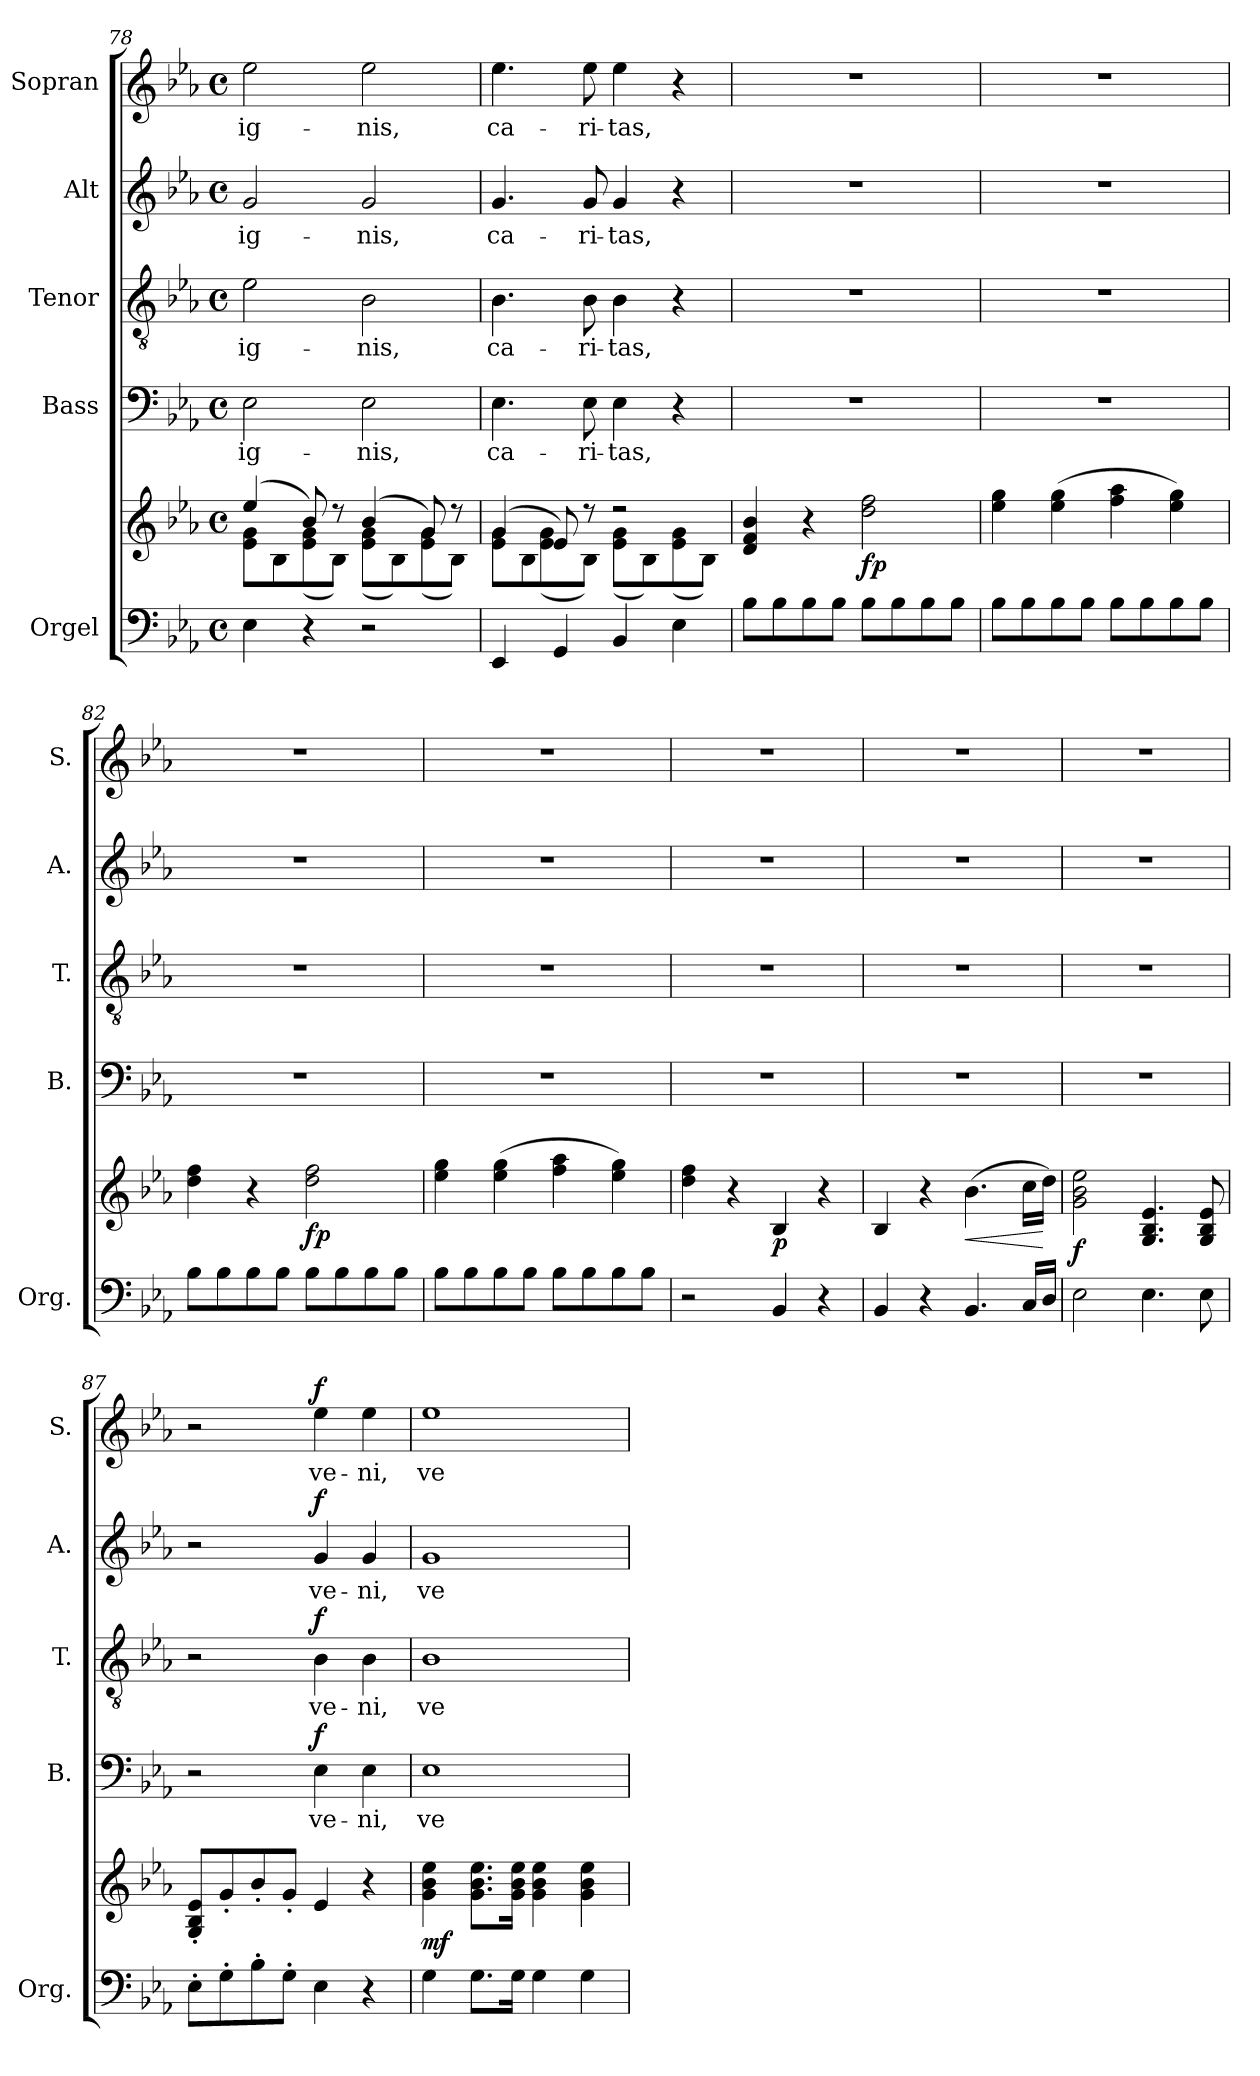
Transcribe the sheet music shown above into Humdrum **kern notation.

**kern	**kern	**dynam	**kern	**text	**dynam	**kern	**text	**dynam	**kern	**text	**dynam	**kern	**text	**dynam
*part5	*part5	*part5	*part4	*part4	*part4	*part3	*part3	*part3	*part2	*part2	*part2	*part1	*part1	*part1
*staff6	*staff5	*staff5/6	*staff4	*staff4	*staff4	*staff3	*staff3	*staff3	*staff2	*staff2	*staff2	*staff1	*staff1	*staff1
*I"Orgel	*	*	*I"Bass	*	*	*I"Tenor	*	*	*I"Alt	*	*	*I"Sopran	*	*
*I'Org.	*	*	*I'B.	*	*	*I'T.	*	*	*I'A.	*	*	*I'S.	*	*
*clefF4	*clefG2	*	*clefF4	*	*	*clefGv2	*	*	*clefG2	*	*	*clefG2	*	*
*k[b-e-a-]	*k[b-e-a-]	*	*k[b-e-a-]	*	*	*k[b-e-a-]	*	*	*k[b-e-a-]	*	*	*k[b-e-a-]	*	*
*E-:	*E-:	*	*E-:	*	*	*E-:	*	*	*E-:	*	*	*E-:	*	*
*M4/4	*M4/4	*	*M4/4	*	*	*M4/4	*	*	*M4/4	*	*	*M4/4	*	*
*met(c)	*met(c)	*	*met(c)	*	*	*met(c)	*	*	*met(c)	*	*	*met(c)	*	*
=78	=78	=78	=78	=78	=78	=78	=78	=78	=78	=78	=78	=78	=78	=78
*	*^	*	*	*	*	*	*	*	*	*	*	*	*	*
!	!	!	!	!	!LO:LY:b	!	!	!LO:LY:b	!	!	!LO:LY:b	!	!	!LO:LY:b	!
4E-\	(4ee-/	8e-\ 8g\L	.	2E-\	ig-	.	2e-\	ig-	.	2g/	ig-	.	2ee-\	ig-	.
.	.	8B-\	.	.	.	.	.	.	.	.	.	.	.	.	.
4r	8b-/)	(<8e-\ 8g\	.	.	.	.	.	.	.	.	.	.	.	.	.
.	8r	8B-\J)	.	.	.	.	.	.	.	.	.	.	.	.	.
!	!	!	!	!	!LO:LY:b	!	!	!LO:LY:b	!	!	!LO:LY:b	!	!	!LO:LY:b	!
2r	(4b-/	(<8e-\ 8g\L	.	2E-\	-nis,	.	2B-\	-nis,	.	2g/	-nis,	.	2ee-\	-nis,	.
.	.	8B-\)	.	.	.	.	.	.	.	.	.	.	.	.	.
.	8g/)	(<8e-\ 8g\	.	.	.	.	.	.	.	.	.	.	.	.	.
.	8r	8B-\J)	.	.	.	.	.	.	.	.	.	.	.	.	.
=79	=79	=79	=79	=79	=79	=79	=79	=79	=79	=79	=79	=79	=79	=79	=79
!	!	!	!	!	!LO:LY:b	!	!	!LO:LY:b	!	!	!LO:LY:b	!	!	!LO:LY:b	!
4EE-/	(4g/	8e-\ 8g\L	.	4.E-\	ca-	.	4.B-\	ca-	.	4.g/	ca-	.	4.ee-\	ca-	.
.	.	8B-\	.	.	.	.	.	.	.	.	.	.	.	.	.
4GG/	8e-/)	(<8e-\ 8g\	.	.	.	.	.	.	.	.	.	.	.	.	.
!	!	!	!	!	!LO:LY:b	!	!	!LO:LY:b	!	!	!LO:LY:b	!	!	!LO:LY:b	!
.	8rdd	8B-\J)	.	8E-\	-ri-	.	8B-\	-ri-	.	8g/	-ri-	.	8ee-\	-ri-	.
!	!	!	!	!	!LO:LY:b	!	!	!LO:LY:b	!	!	!LO:LY:b	!	!	!LO:LY:b	!
4BB-/	2rdd	(<8e-\ 8g\L	.	4E-\	-tas,	.	4B-\	-tas,	.	4g/	-tas,	.	4ee-\	-tas,	.
.	.	8B-\)	.	.	.	.	.	.	.	.	.	.	.	.	.
4E-\	.	(<8e-\ 8g\	.	4r	.	.	4r	.	.	4r	.	.	4r	.	.
.	.	8B-\J)	.	.	.	.	.	.	.	.	.	.	.	.	.
*	*v	*v	*	*	*	*	*	*	*	*	*	*	*	*	*
=80	=80	=80	=80	=80	=80	=80	=80	=80	=80	=80	=80	=80	=80	=80
8B-\L	4d/ 4f/ 4b-/	.	1r	.	.	1r	.	.	1r	.	.	1r	.	.
8B-\	.	.	.	.	.	.	.	.	.	.	.	.	.	.
8B-\	4r	.	.	.	.	.	.	.	.	.	.	.	.	.
8B-\J	.	.	.	.	.	.	.	.	.	.	.	.	.	.
!	!	!LO:DY:b	!	!	!	!	!	!	!	!	!	!	!	!
8B-\L	2dd\ 2ff\	fp	.	.	.	.	.	.	.	.	.	.	.	.
8B-\	.	.	.	.	.	.	.	.	.	.	.	.	.	.
8B-\	.	.	.	.	.	.	.	.	.	.	.	.	.	.
8B-\J	.	.	.	.	.	.	.	.	.	.	.	.	.	.
=81	=81	=81	=81	=81	=81	=81	=81	=81	=81	=81	=81	=81	=81	=81
8B-\L	4ee-\ 4gg\	.	1r	.	.	1r	.	.	1r	.	.	1r	.	.
8B-\	.	.	.	.	.	.	.	.	.	.	.	.	.	.
8B-\	(>4ee-\ 4gg\	.	.	.	.	.	.	.	.	.	.	.	.	.
8B-\J	.	.	.	.	.	.	.	.	.	.	.	.	.	.
8B-\L	4ff\ 4aa-\	.	.	.	.	.	.	.	.	.	.	.	.	.
8B-\	.	.	.	.	.	.	.	.	.	.	.	.	.	.
8B-\	4ee-\ 4gg\)	.	.	.	.	.	.	.	.	.	.	.	.	.
8B-\J	.	.	.	.	.	.	.	.	.	.	.	.	.	.
=82	=82	=82	=82	=82	=82	=82	=82	=82	=82	=82	=82	=82	=82	=82
8B-\L	4dd\ 4ff\	.	1r	.	.	1r	.	.	1r	.	.	1r	.	.
8B-\	.	.	.	.	.	.	.	.	.	.	.	.	.	.
8B-\	4r	.	.	.	.	.	.	.	.	.	.	.	.	.
8B-\J	.	.	.	.	.	.	.	.	.	.	.	.	.	.
!	!	!LO:DY:b	!	!	!	!	!	!	!	!	!	!	!	!
8B-\L	2dd\ 2ff\	fp	.	.	.	.	.	.	.	.	.	.	.	.
8B-\	.	.	.	.	.	.	.	.	.	.	.	.	.	.
8B-\	.	.	.	.	.	.	.	.	.	.	.	.	.	.
8B-\J	.	.	.	.	.	.	.	.	.	.	.	.	.	.
=83	=83	=83	=83	=83	=83	=83	=83	=83	=83	=83	=83	=83	=83	=83
8B-\L	4ee-\ 4gg\	.	1r	.	.	1r	.	.	1r	.	.	1r	.	.
8B-\	.	.	.	.	.	.	.	.	.	.	.	.	.	.
8B-\	(>4ee-\ 4gg\	.	.	.	.	.	.	.	.	.	.	.	.	.
8B-\J	.	.	.	.	.	.	.	.	.	.	.	.	.	.
8B-\L	4ff\ 4aa-\	.	.	.	.	.	.	.	.	.	.	.	.	.
8B-\	.	.	.	.	.	.	.	.	.	.	.	.	.	.
8B-\	4ee-\ 4gg\)	.	.	.	.	.	.	.	.	.	.	.	.	.
8B-\J	.	.	.	.	.	.	.	.	.	.	.	.	.	.
!!LO:LB:g=z
=84	=84	=84	=84	=84	=84	=84	=84	=84	=84	=84	=84	=84	=84	=84
2r	4dd\ 4ff\	.	1r	.	.	1r	.	.	1r	.	.	1r	.	.
.	4r	.	.	.	.	.	.	.	.	.	.	.	.	.
!	!	!LO:DY:b	!	!	!	!	!	!	!	!	!	!	!	!
4BB-/	4B-/	p	.	.	.	.	.	.	.	.	.	.	.	.
4r	4r	.	.	.	.	.	.	.	.	.	.	.	.	.
=85	=85	=85	=85	=85	=85	=85	=85	=85	=85	=85	=85	=85	=85	=85
4BB-/	4B-/	.	1r	.	.	1r	.	.	1r	.	.	1r	.	.
4r	4r	.	.	.	.	.	.	.	.	.	.	.	.	.
!	!	!LO:HP:b	!	!	!	!	!	!	!	!	!	!	!	!
4.BB-/	(>4.b-\	<	.	.	.	.	.	.	.	.	.	.	.	.
16C/LL	16cc\LL	.	.	.	.	.	.	.	.	.	.	.	.	.
16D/JJ	16dd\JJ)	[	.	.	.	.	.	.	.	.	.	.	.	.
=86	=86	=86	=86	=86	=86	=86	=86	=86	=86	=86	=86	=86	=86	=86
!	!	!LO:DY:b	!	!	!	!	!	!	!	!	!	!	!	!
2E-\	2g\ 2b-\ 2ee-\	f	1r	.	.	1r	.	.	1r	.	.	1r	.	.
4.E-\	4.G/ 4.B-/ 4.e-/	.	.	.	.	.	.	.	.	.	.	.	.	.
8E-\	8G/ 8B-/ 8e-/	.	.	.	.	.	.	.	.	.	.	.	.	.
=87	=87	=87	=87	=87	=87	=87	=87	=87	=87	=87	=87	=87	=87	=87
8E-'>\L	8G/'< 8B-/'< 8e-/'<L	.	2r	.	.	2r	.	.	2r	.	.	2r	.	.
8G'>\	8g'</	.	.	.	.	.	.	.	.	.	.	.	.	.
8B-'>\	8b-'</	.	.	.	.	.	.	.	.	.	.	.	.	.
8G'>\J	8g'</J	.	.	.	.	.	.	.	.	.	.	.	.	.
!	!	!	!	!LO:LY:b	!LO:DY:a	!	!LO:LY:b	!LO:DY:a	!	!LO:LY:b	!LO:DY:a	!	!LO:LY:b	!LO:DY:a
4E-\	4e-/	.	4E-\	ve-	f	4B-\	ve-	f	4g/	ve-	f	4ee-\	ve-	f
!	!	!	!	!LO:LY:b	!	!	!LO:LY:b	!	!	!LO:LY:b	!	!	!LO:LY:b	!
4r	4r	.	4E-\	-ni,	.	4B-\	-ni,	.	4g/	-ni,	.	4ee-\	-ni,	.
=88	=88	=88	=88	=88	=88	=88	=88	=88	=88	=88	=88	=88	=88	=88
!	!	!LO:DY:b	!	!LO:LY:b	!	!	!LO:LY:b	!	!	!LO:LY:b	!	!	!LO:LY:b	!
4G\	4g\ 4b-\ 4ee-\	mf	1E-	ve-	.	1B-	ve-	.	1g	ve-	.	1ee-	ve-	.
8.G\L	8.g\ 8.b-\ 8.ee-\L	.	.	.	.	.	.	.	.	.	.	.	.	.
16G\Jk	16g\ 16b-\ 16ee-\Jk	.	.	.	.	.	.	.	.	.	.	.	.	.
4G\	4g\ 4b-\ 4ee-\	.	.	.	.	.	.	.	.	.	.	.	.	.
4G\	4g\ 4b-\ 4ee-\	.	.	.	.	.	.	.	.	.	.	.	.	.
=	=	=	=	=	=	=	=	=	=	=	=	=	=	=
*-	*-	*-	*-	*-	*-	*-	*-	*-	*-	*-	*-	*-	*-	*-
